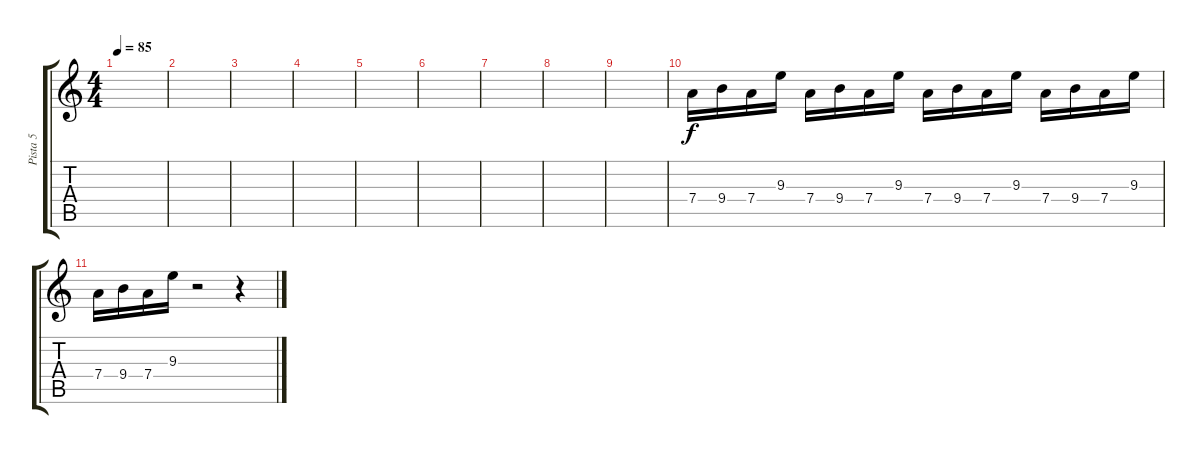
\track ("Pista 5" "Pista 5") {instrument distortionguitar}
\staff {score tabs}
\tuning (E4 B3 G3 D3 A2 E2) {hide}
\ts (4 4)
\tempo 85
\clef g2
\ks c
|
|
|
|
|
|
|
|
|
7.4.16 9.4.16 7.4.16 9.3.16 7.4.16 9.4.16 7.4.16 9.3.16 7.4.16 9.4.16 7.4.16 9.3.16 7.4.16 9.4.16 7.4.16 9.3.16 |
7.4.16 9.4.16 7.4.16 9.3.16 r.2 r.4
